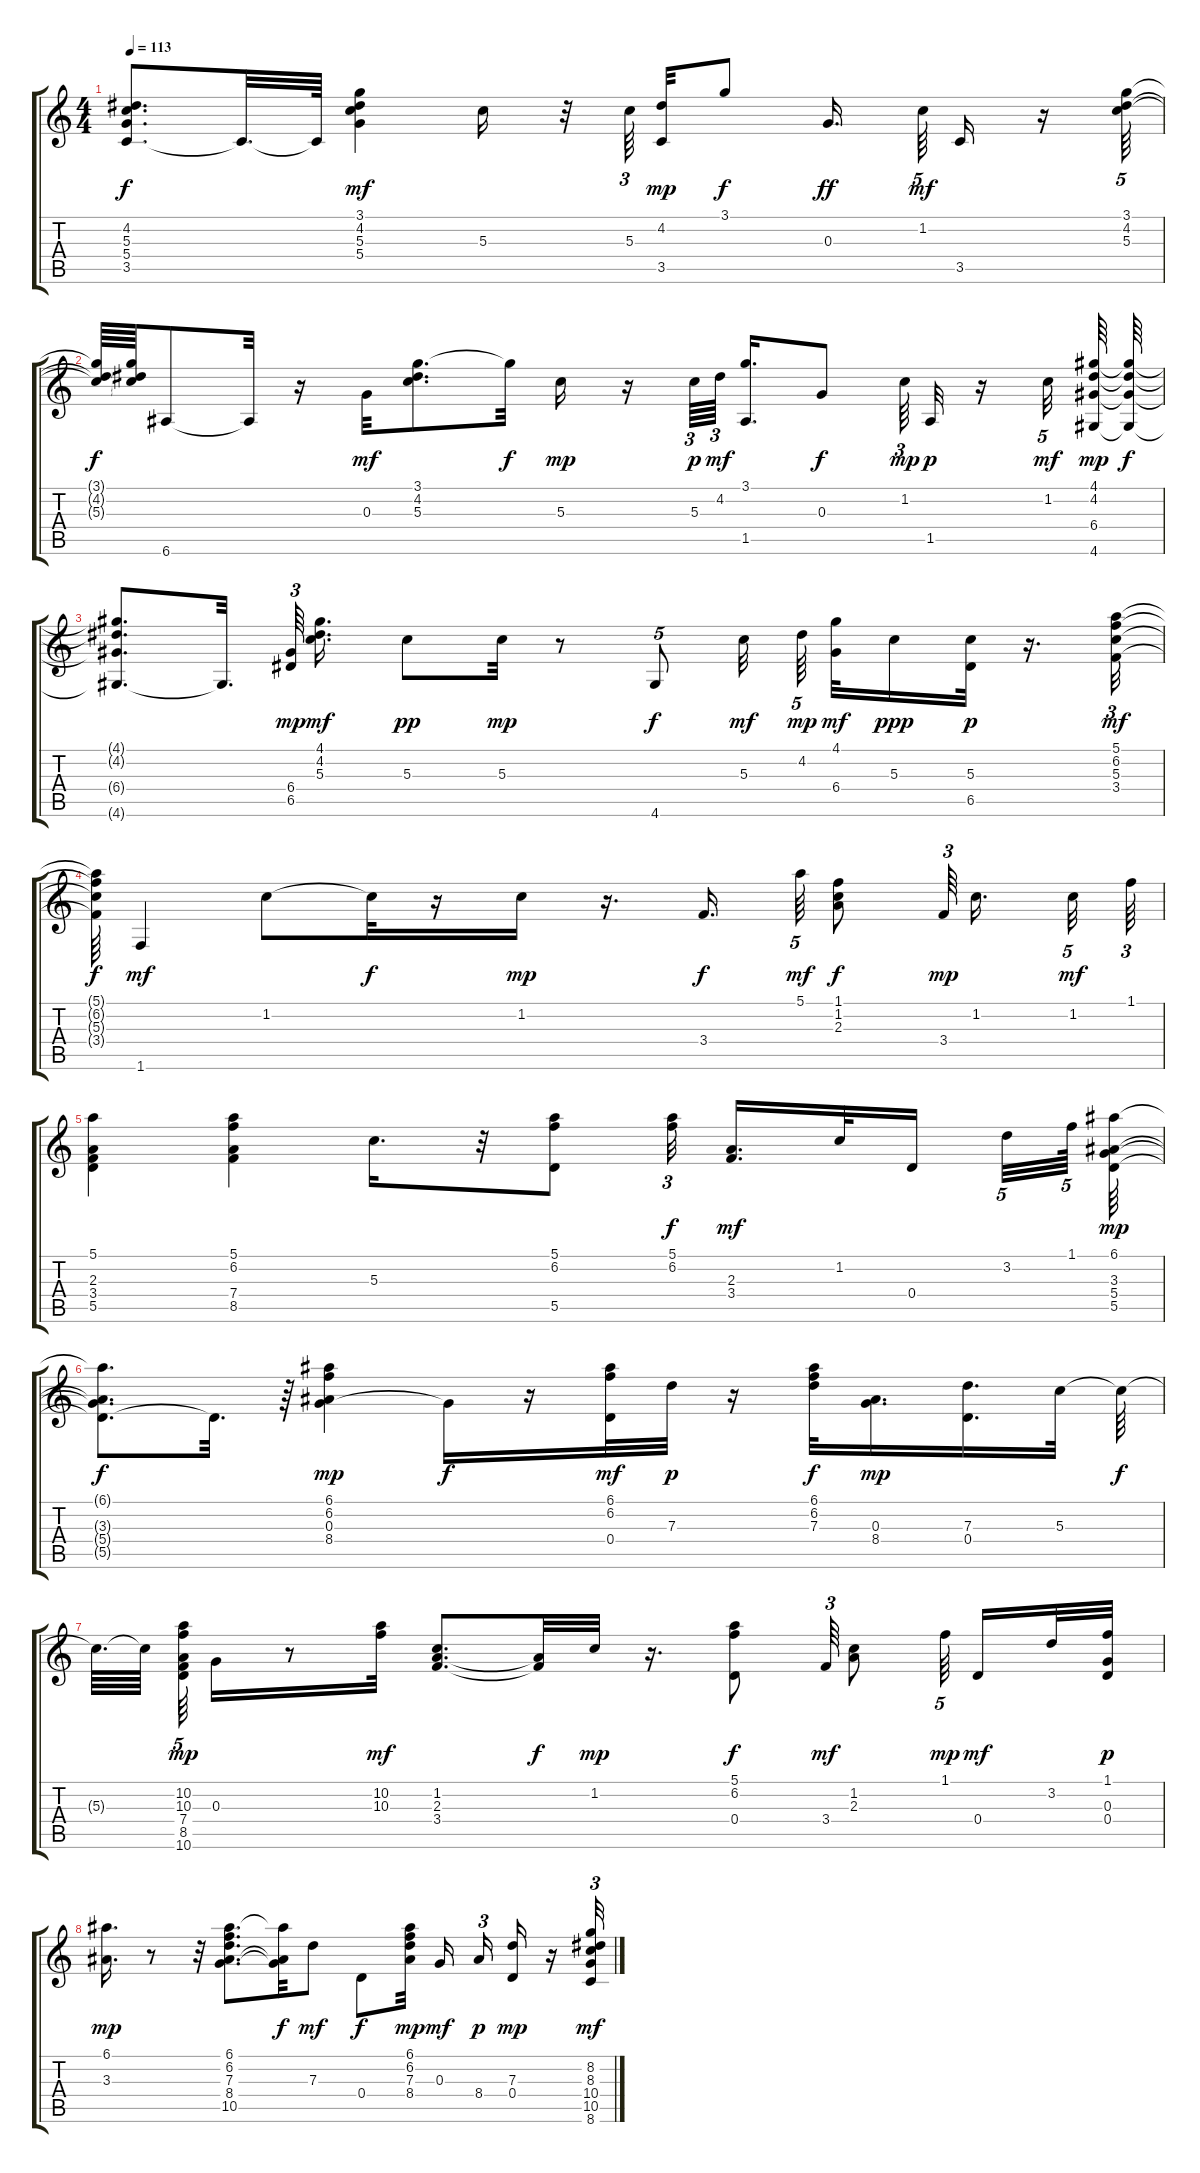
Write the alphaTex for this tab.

\track "" {instrument acousticguitarsteel}
\staff {score tabs}
\tuning (E4 B3 G3 D3 A2 E2) {hide}
\ts (4 4)
\tempo 113
\clef g2
\ks c
(4.2{t} 5.3{t} 5.4{t} 3.5{t}).8{d dy f} 3.5{t}.32{d} 3.5{t}.64 (3.1 4.2 5.3 5.4).4{dy mf} 5.3.16 r.32 5.3.64{tu (3 2)} (4.2 3.5).32{dy mp} 3.1.8{dy f} 0.3.16{d dy ff} 1.2.64{tu (5 4) dy mf} 3.5.16 r.16 (3.1 4.2 5.3).64{tu (5 4)} |
(3.1{t} 4.2{t} 5.3{t}).64{dy f} (3.1{t} 4.2{t} 5.3{t}).64 6.6.8 6.6{t}.32 r.16 0.3.32{dy mf} (3.1 4.2 5.3).8{d} 3.1{t}.32{dy f} 5.3.16{dy mp} r.16 5.3.64{tu (3 2) dy p} 4.2.64{tu (3 2) dy mf} (3.1 1.5).16{d} 0.3.8{dy f} 1.2.64{tu (3 2) dy mp} 1.5.32{dy p} r.16 1.2.32{tu (5 4) dy mf} (4.1 4.2 6.4 4.6).64{dy mp} (4.1{t} 4.2{t} 6.4{t} 4.6{t}).64{dy f} |
(4.1{t} 4.2{t} 6.4{t} 4.6{t}).8{d} 4.6{t}.32{d} (6.4 6.5).64{tu (3 2) dy mp} (4.1 4.2 5.3).16{d dy mf} 5.3.8{dy pp} 5.3.32{dy mp} r.8 4.6.8{tu (5 4) dy f} 5.3.32{dy mf} 4.2.64{tu (5 4) dy mp} (4.1 6.4).32{dy mf} 5.3.16{dy ppp} (5.3 6.5).32{dy p} r.16{d} (5.1 6.2 5.3 3.4).32{tu (3 2) dy mf} |
(5.1{t} 6.2{t} 5.3{t} 3.4{t}).64{dy f} 1.6.4{dy mf} 1.2.8 1.2{t}.32{dy f} r.16 1.2.16{dy mp} r.16{d} 3.4.16{d dy f} 5.1.64{tu (5 4) dy mf} (1.1 1.2 2.3).8{dy f} 3.4.64{tu (3 2) dy mp} 1.2.16{d} 1.2.32{tu (5 4) dy mf} 1.1.64{tu (3 2)} |
(5.1 2.3 3.4 5.5).4 (5.1 6.2 7.4 8.5).4 5.3.16{d} r.32 (5.1 6.2 5.5).8 (5.1 6.2).32{tu (3 2) dy f} (2.3 3.4).16{d dy mf} 1.2.32 0.4.16 3.2.32{tu (5 4)} 1.1.64{tu (5 4)} (6.1 3.3 5.4 5.5).64{dy mp} |
(6.1{t} 3.3{t} 5.4{t} 5.5{t}).8{d dy f} 5.5{t}.32{d} r.64 (6.1 6.2 0.3 8.4).4{dy mp} 0.3{t}.16{dy f} r.16 (6.1 6.2 0.4).32{dy mf} 7.3.32{dy p} r.16 (6.1 6.2 7.3).32{dy f} (0.3 8.4).16{d dy mp} (7.3 0.4).16{d} 5.3.32 5.3{t}.64{dy f} |
5.3{t}.64{d} 5.3{t}.64 (10.2 10.3 7.4 8.5 10.6).64{tu (5 4) dy mp} 0.3.16 r.8 (10.2 10.3).32{dy mf} (1.2 2.3 3.4).8{d} (2.3{t} 3.4{t}).32{dy f} 1.2.32{dy mp} r.16{d} (5.1 6.2 0.4).8{dy f} 3.4.64{tu (3 2) dy mf} (1.2 2.3).8 1.1.64{tu (5 4) dy mp} 0.4.16{dy mf} 3.2.32 (1.1 0.3 0.4).32{dy p} |
(6.1 3.3).16{d dy mp} r.8 r.32 (6.1 6.2 7.3 8.4 10.5).8{d} (6.1{t} 8.4{t} 10.5{t}).32{dy f} 7.3.8{dy mf} 0.4.8{dy f} (6.1 6.2 7.3 8.4).32{dy mp} 0.3.16{dy mf} 8.4.16{tu (3 2) dy p} (7.3 0.4).16{dy mp} r.16 (8.2 8.3 10.4 10.5 8.6).32{tu (3 2) dy mf}
